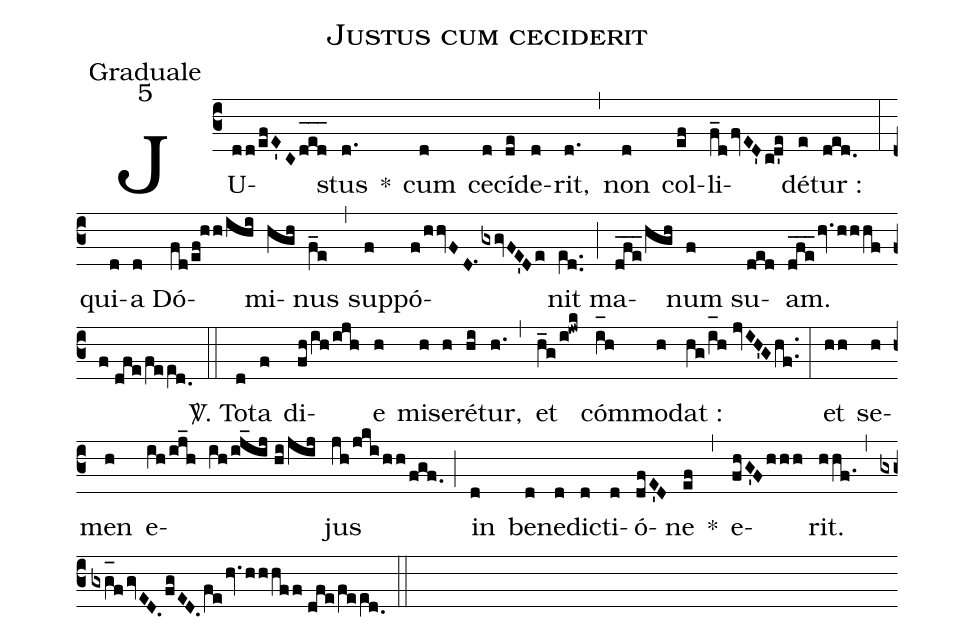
name:Justus cum ceciderit;
office-part:Graduale;
mode:5;
%%
(c3) JU(dd/efE'Cd_[oh:h]e_[oh:h]d_[oh:h])stus(d.) *() cum(d) ce(d)cí(de)de(d)rit,(d.) (,) non(d) col(ef)li(f_dfvED'cd'e)dé(e)tur :(ded.) (:) qui(d)a(d) Dó(fd/ef!hh/ihi)mi(hgh)nus(f_e) (,) sup(f)pó(f/hhvFD.1gxgvFE'De)nit(e[ll:1]d..) (;) ma(dfe___/hgh)num(f) su(ded)am.(dfe___hv.hhhff//dfe/fee[ll:1]d.0) (::) <sp>V/</sp>. To(d)ta(f) di(fh/ih/ijh)e(h) mi(h)se(h)ré(hi)tur,(h.) (,) et(h_g/i!jwk) cóm(i_[oh:h]h)mo(h)dat :(hg/i_[oh:h]h//jvIH'Ghf..) (:) et(hh) se(h)men(h) e(ih/ij_h ih/ij_ij//hi/jij)jus(jh/jkihh/fgf.) (;) in(d) be(d)ne(d)di(d)cti(d)ó(dfE'D)ne(ef) *(,) e(fhG'Fhhh)rit.(hhf.) (,) (gxg_[oh:h]fgvED.fgED.fehv.hhhff//dfe/fee[ll:1]d.0) (::)
